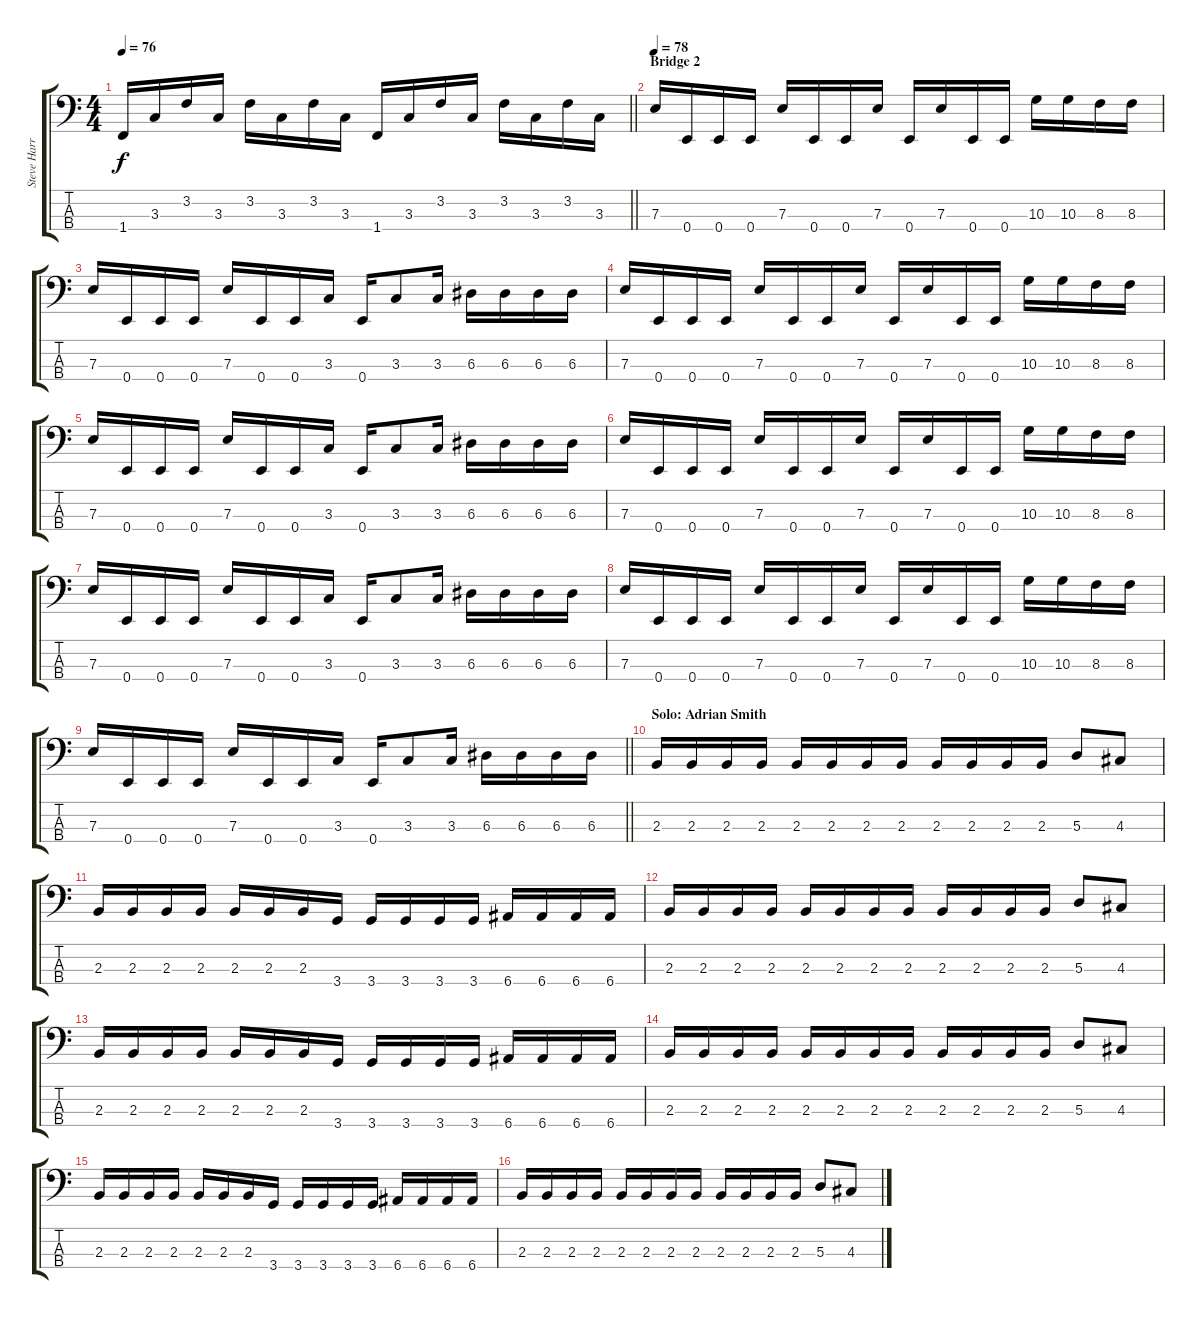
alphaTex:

\track ("Steve Harris" "Steve Harr") {instrument electricbassfinger}
\staff {score tabs}
\tuning (G2 D2 A1 E1) {hide}
\ts (4 4)
\tempo 76
\clef f4
\barLineRight lightlight
\ks c
1.4.16{dy f} 3.3.16 3.2.16 3.3.16 3.2.16 3.3.16 3.2.16 3.3.16 1.4.16 3.3.16 3.2.16 3.3.16 3.2.16 3.3.16 3.2.16 3.3.16 |
\section ("" "Bridge 2")
\tempo 78
7.3.16{volume 13} 0.4.16 0.4.16 0.4.16 7.3.16 0.4.16 0.4.16 7.3.16 0.4.16 7.3.16 0.4.16 0.4.16 10.3.16 10.3.16 8.3.16 8.3.16 |
7.3.16 0.4.16 0.4.16 0.4.16 7.3.16 0.4.16 0.4.16 3.3.16 0.4.16 3.3.8 3.3.16 6.3.16 6.3.16 6.3.16 6.3.16 |
7.3.16 0.4.16 0.4.16 0.4.16 7.3.16 0.4.16 0.4.16 7.3.16 0.4.16 7.3.16 0.4.16 0.4.16 10.3.16 10.3.16 8.3.16 8.3.16 |
7.3.16 0.4.16 0.4.16 0.4.16 7.3.16 0.4.16 0.4.16 3.3.16 0.4.16 3.3.8 3.3.16 6.3.16 6.3.16 6.3.16 6.3.16 |
7.3.16 0.4.16 0.4.16 0.4.16 7.3.16 0.4.16 0.4.16 7.3.16 0.4.16 7.3.16 0.4.16 0.4.16 10.3.16 10.3.16 8.3.16 8.3.16 |
7.3.16 0.4.16 0.4.16 0.4.16 7.3.16 0.4.16 0.4.16 3.3.16 0.4.16 3.3.8 3.3.16 6.3.16 6.3.16 6.3.16 6.3.16 |
7.3.16 0.4.16 0.4.16 0.4.16 7.3.16 0.4.16 0.4.16 7.3.16 0.4.16 7.3.16 0.4.16 0.4.16 10.3.16 10.3.16 8.3.16 8.3.16 |
\barLineRight lightlight
7.3.16 0.4.16 0.4.16 0.4.16 7.3.16 0.4.16 0.4.16 3.3.16 0.4.16 3.3.8 3.3.16 6.3.16 6.3.16 6.3.16 6.3.16 |
\section ("" "Solo: Adrian Smith")
2.3.16 2.3.16 2.3.16 2.3.16 2.3.16 2.3.16 2.3.16 2.3.16 2.3.16 2.3.16 2.3.16 2.3.16 5.3.8 4.3.8 |
2.3.16 2.3.16 2.3.16 2.3.16 2.3.16 2.3.16 2.3.16 3.4.16 3.4.16 3.4.16 3.4.16 3.4.16 6.4.16 6.4.16 6.4.16 6.4.16 |
2.3.16 2.3.16 2.3.16 2.3.16 2.3.16 2.3.16 2.3.16 2.3.16 2.3.16 2.3.16 2.3.16 2.3.16 5.3.8 4.3.8 |
2.3.16 2.3.16 2.3.16 2.3.16 2.3.16 2.3.16 2.3.16 3.4.16 3.4.16 3.4.16 3.4.16 3.4.16 6.4.16 6.4.16 6.4.16 6.4.16 |
2.3.16 2.3.16 2.3.16 2.3.16 2.3.16 2.3.16 2.3.16 2.3.16 2.3.16 2.3.16 2.3.16 2.3.16 5.3.8 4.3.8 |
2.3.16 2.3.16 2.3.16 2.3.16 2.3.16 2.3.16 2.3.16 3.4.16 3.4.16 3.4.16 3.4.16 3.4.16 6.4.16 6.4.16 6.4.16 6.4.16 |
2.3.16 2.3.16 2.3.16 2.3.16 2.3.16 2.3.16 2.3.16 2.3.16 2.3.16 2.3.16 2.3.16 2.3.16 5.3.8 4.3.8
